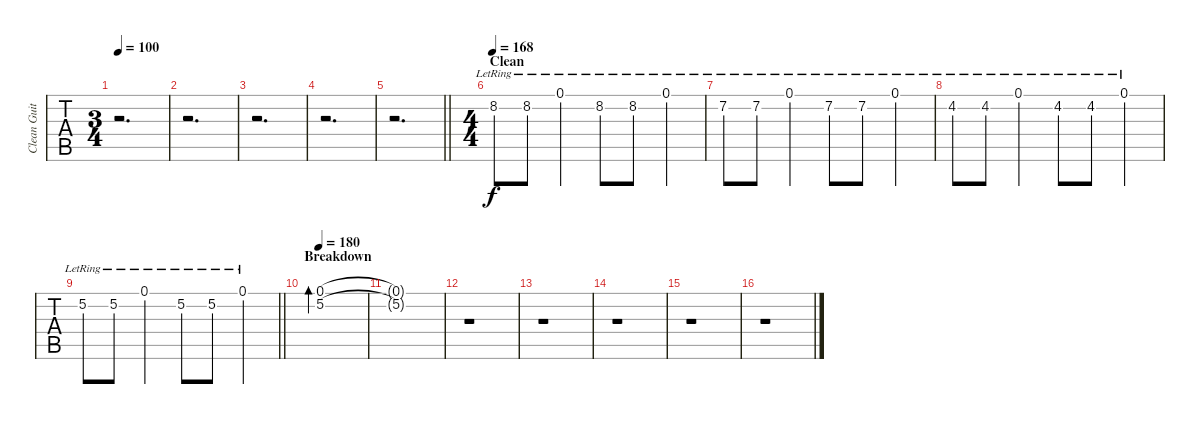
\track ("Clean Guitar" "Clean Guit") {instrument electricguitarclean}
\staff {tabs}
\tuning (E4 B3 G3 D3 A2 E2) {hide}
\ts (3 4)
\tempo 100
\clef g2
\ks c
r.2{d dy f} |
r.2{d} |
r.2{d} |
r.2{d} |
\barLineRight lightlight
r.2{d} |
\ts (4 4)
\section ("" "Clean")
\tempo 168
8.2{lr}.8 8.2{lr}.8 0.1{lr}.4 8.2{lr}.8 8.2{lr}.8 0.1{lr}.4 |
7.2{lr}.8 7.2{lr}.8 0.1{lr}.4 7.2{lr}.8 7.2{lr}.8 0.1{lr}.4 |
4.2{lr}.8 4.2{lr}.8 0.1{lr}.4 4.2{lr}.8 4.2{lr}.8 0.1{lr}.4 |
\barLineRight lightlight
5.2{lr}.8 5.2{lr}.8 0.1{lr}.4 5.2{lr}.8 5.2{lr}.8 0.1{lr}.4 |
\section ("" "Breakdown")
\tempo 180
(0.1 5.2).1{bd 120} |
(0.1{t} 5.2{t}).1 |
r.1 |
r.1 |
r.1 |
r.1 |
r.1
